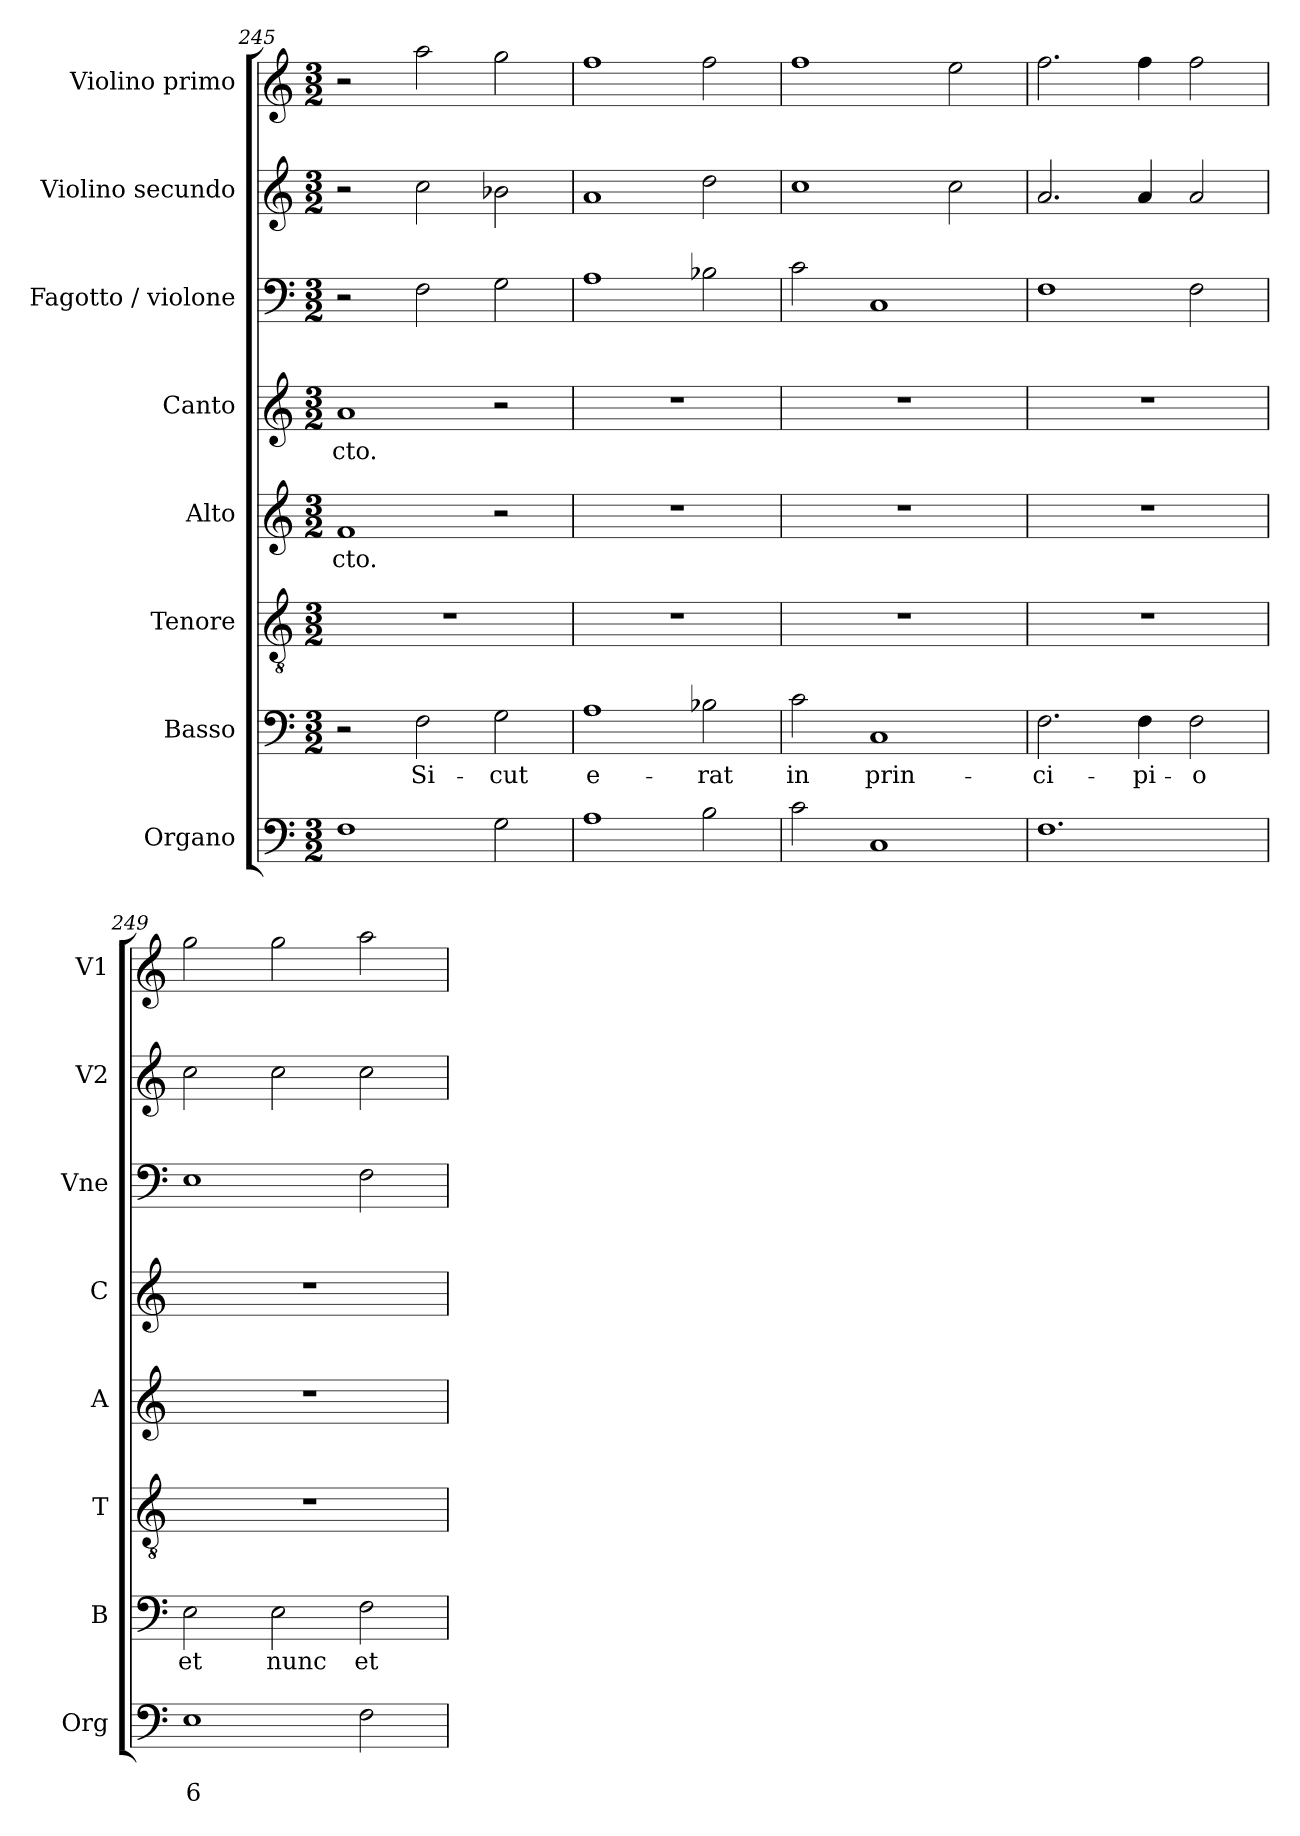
**kern	**text	**text	**kern	**text	**kern	**kern	**text	**kern	**text	**kern	**kern	**kern
*part8	*part8	*part8	*part7	*part7	*part6	*part5	*part5	*part4	*part4	*part3	*part2	*part1
*staff8	*staff8	*staff8	*staff7	*staff7	*staff6	*staff5	*staff5	*staff4	*staff4	*staff3	*staff2	*staff1
*I"Organo	*	*	*I"Basso	*	*I"Tenore	*I"Alto	*	*I"Canto	*	*I"Fagotto / violone	*I"Violino secundo	*I"Violino primo
*I'Org	*	*	*I'B	*	*I'T	*I'A	*	*I'C	*	*I'Vne	*I'V2	*I'V1
*clefF4	*	*	*clefF4	*	*clefGv2	*clefG2	*	*clefG2	*	*clefF4	*clefG2	*clefG2
*k[]	*	*	*k[]	*	*k[]	*k[]	*	*k[]	*	*k[]	*k[]	*k[]
*C:	*	*	*C:	*	*C:	*C:	*	*C:	*	*C:	*C:	*C:
*M3/2	*	*	*M3/2	*	*M3/2	*M3/2	*	*M3/2	*	*M3/2	*M3/2	*M3/2
=245	=245	=245	=245	=245	=245	=245	=245	=245	=245	=245	=245	=245
!	!	!	!	!	!	!	!LO:LY:b	!	!LO:LY:b	!	!	!
1F	.	.	2r	.	1.r	1f	-cto.	1a	-cto.	2r	2r	2r
!	!	!	!	!LO:LY:b	!	!	!	!	!	!	!	!
.	.	.	2F\	Si-	.	.	.	.	.	2F\	2cc\	2aa\
!	!	!	!	!LO:LY:b	!	!	!	!	!	!	!	!
2G\	.	.	2G\	-cut	.	2r	.	2r	.	2G\	2b-X\	2gg\
=246	=246	=246	=246	=246	=246	=246	=246	=246	=246	=246	=246	=246
!	!	!	!	!LO:LY:b	!	!	!	!	!	!	!	!
1A	.	.	1A	e-	1.r	1.r	.	1.r	.	1A	1a	1ff
!	!	!	!	!LO:LY:b	!	!	!	!	!	!	!	!
2B\	.	.	2B-X\	-rat	.	.	.	.	.	2B-X\	2dd\	2ff\
!!LO:PB:g=z
=247	=247	=247	=247	=247	=247	=247	=247	=247	=247	=247	=247	=247
!	!	!	!	!LO:LY:b	!	!	!	!	!	!	!	!
2c\	.	.	2c\	in	1.r	1.r	.	1.r	.	2c\	1cc	1ff
!	!	!	!	!LO:LY:b	!	!	!	!	!	!	!	!
1C	.	.	1C	prin-	.	.	.	.	.	1C	.	.
.	.	.	.	.	.	.	.	.	.	.	2cc\	2ee\
=248	=248	=248	=248	=248	=248	=248	=248	=248	=248	=248	=248	=248
!	!	!	!	!LO:LY:b	!	!	!	!	!	!	!	!
1.F	.	.	2.F\	-ci-	1.r	1.r	.	1.r	.	1F	2.a/	2.ff\
!	!	!	!	!LO:LY:b	!	!	!	!	!	!	!	!
.	.	.	4F\	-pi-	.	.	.	.	.	.	4a/	4ff\
!	!	!	!	!LO:LY:b	!	!	!	!	!	!	!	!
.	.	.	2F\	-o	.	.	.	.	.	2F\	2a/	2ff\
=249	=249	=249	=249	=249	=249	=249	=249	=249	=249	=249	=249	=249
!	!	!LO:LY:b	!	!LO:LY:b	!	!	!	!	!	!	!	!
1E	.	6	2E\	et	1.r	1.r	.	1.r	.	1E	2cc\	2gg\
!	!	!	!	!LO:LY:b	!	!	!	!	!	!	!	!
.	.	.	2E\	nunc	.	.	.	.	.	.	2cc\	2gg\
!	!	!	!	!LO:LY:b	!	!	!	!	!	!	!	!
2F\	.	.	2F\	et	.	.	.	.	.	2F\	2cc\	2aa\
=	=	=	=	=	=	=	=	=	=	=	=	=
*-	*-	*-	*-	*-	*-	*-	*-	*-	*-	*-	*-	*-
